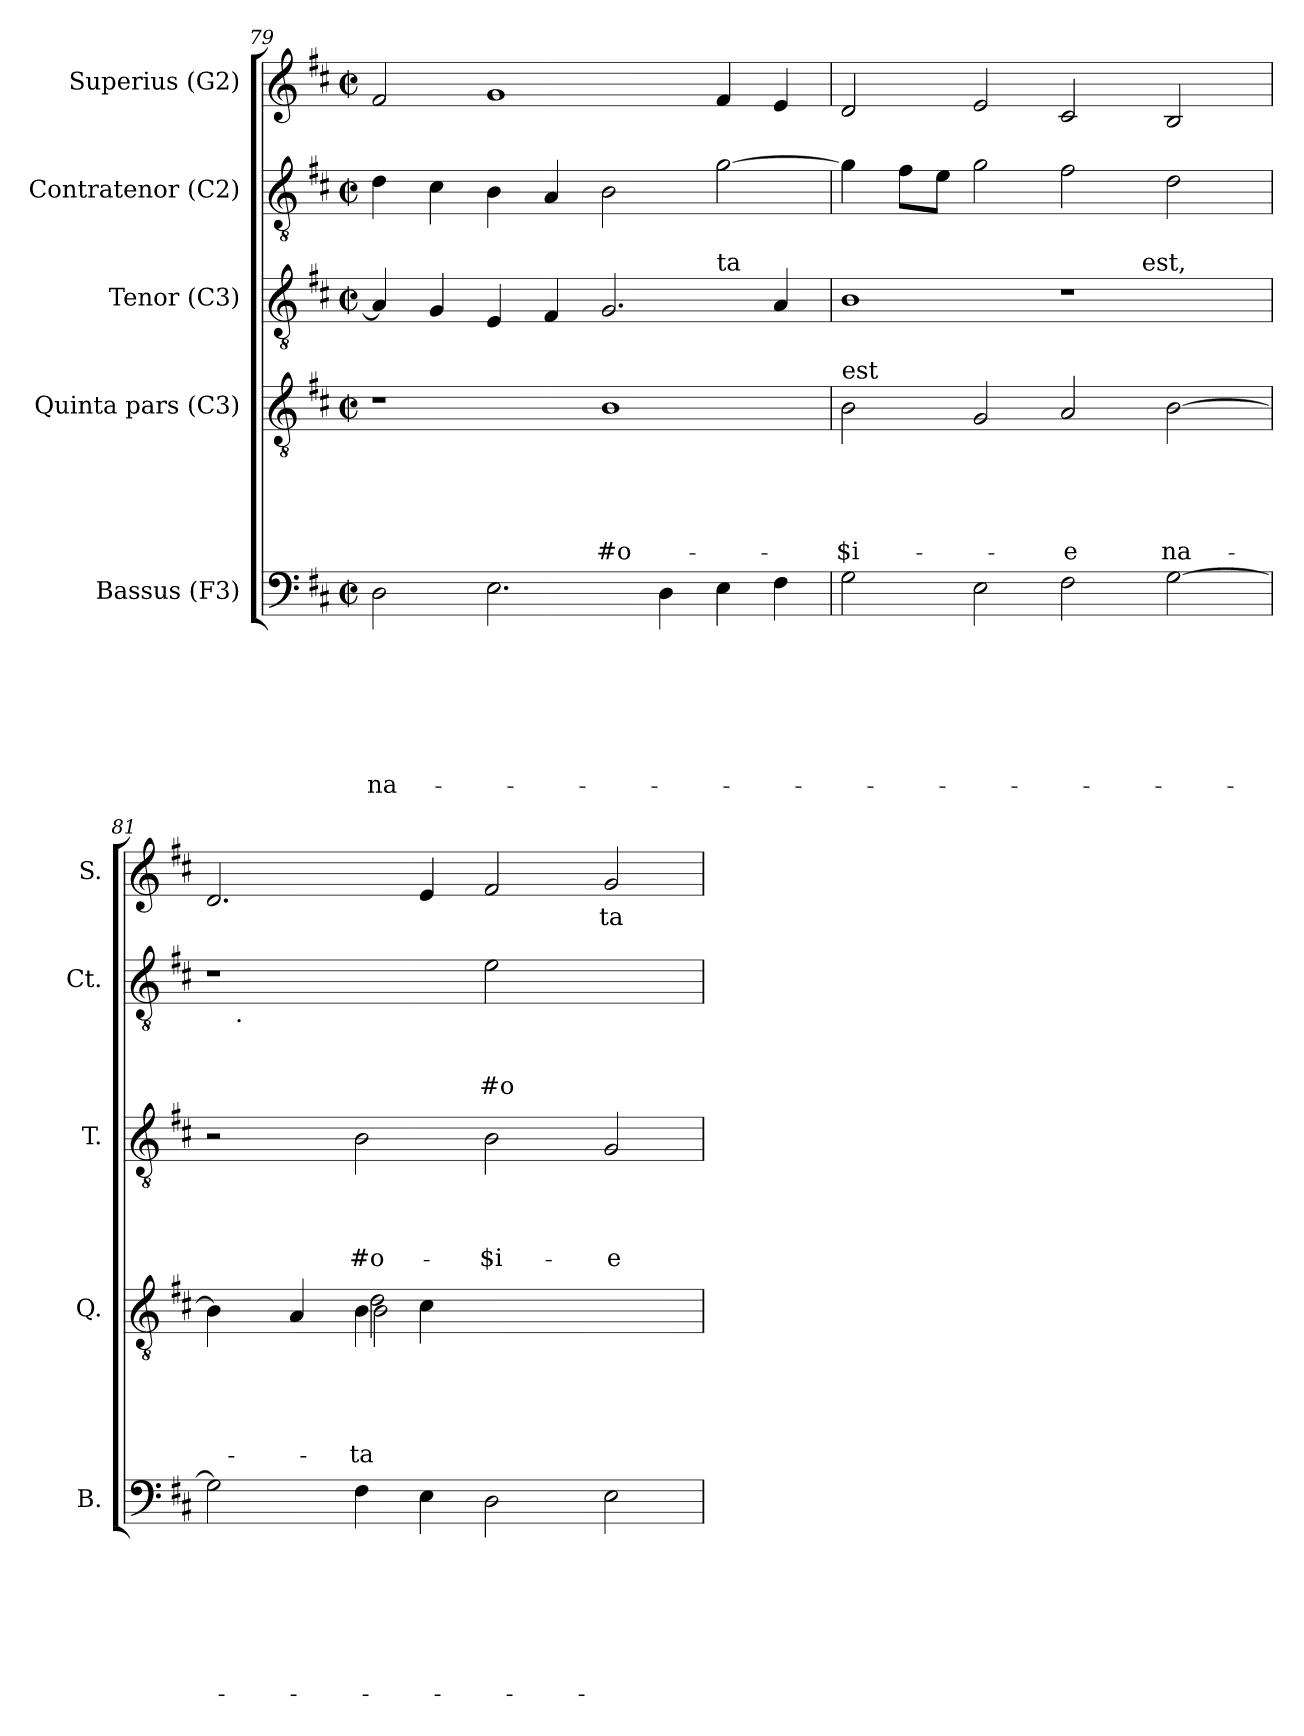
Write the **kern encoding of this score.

**kern	**text	**text	**text	**text	**text	**text	**text	**kern	**text	**text	**text	**text	**text	**kern	**text	**text	**text	**text	**kern	**text	**text	**text	**kern	**text
*part5	*part5	*part5	*part5	*part5	*part5	*part5	*part5	*part4	*part4	*part4	*part4	*part4	*part4	*part3	*part3	*part3	*part3	*part3	*part2	*part2	*part2	*part2	*part1	*part1
*staff5	*staff5	*staff5	*staff5	*staff5	*staff5	*staff5	*staff5	*staff4	*staff4	*staff4	*staff4	*staff4	*staff4	*staff3	*staff3	*staff3	*staff3	*staff3	*staff2	*staff2	*staff2	*staff2	*staff1	*staff1
*I"Bassus (F3)	*	*	*	*	*	*	*	*I"Quinta pars (C3)	*	*	*	*	*	*I"Tenor (C3)	*	*	*	*	*I"Contratenor (C2)	*	*	*	*I"Superius (G2)	*
*I'B.	*	*	*	*	*	*	*	*I'Q.	*	*	*	*	*	*I'T.	*	*	*	*	*I'Ct.	*	*	*	*I'S.	*
*clefF4	*	*	*	*	*	*	*	*clefGv2	*	*	*	*	*	*clefGv2	*	*	*	*	*clefGv2	*	*	*	*clefG2	*
*k[f#c#]	*	*	*	*	*	*	*	*k[f#c#]	*	*	*	*	*	*k[f#c#]	*	*	*	*	*k[f#c#]	*	*	*	*k[f#c#]	*
*D:	*	*	*	*	*	*	*	*D:	*	*	*	*	*	*D:	*	*	*	*	*D:	*	*	*	*D:	*
*M2/2	*	*	*	*	*	*	*	*M2/2	*	*	*	*	*	*M2/2	*	*	*	*	*M2/2	*	*	*	*M2/2	*
*met(c|)	*	*	*	*	*	*	*	*met(c|)	*	*	*	*	*	*met(c|)	*	*	*	*	*met(c|)	*	*	*	*met(c|)	*
=79	=79	=79	=79	=79	=79	=79	=79	=79	=79	=79	=79	=79	=79	=79	=79	=79	=79	=79	=79	=79	=79	=79	=79	=79
!	!	!	!	!	!	!	!LO:LY:b	!	!	!	!	!	!	!	!	!	!	!	!	!	!	!	!	!
*	*	*	*	*	*	*	*	*	*	*	*	*	*	*^	*	*	*	*	*	*	*	*	*	*
2D\	.	.	.	.	.	.	na-	1r	.	.	.	.	.	4A/]	1.ryy	.	.	.	.	4d\	.	.	.	2f#/	.
.	.	.	.	.	.	.	.	.	.	.	.	.	.	4G/	.	.	.	.	.	4c#\	.	.	.	.	.
2.E\	.	.	.	.	.	.	.	.	.	.	.	.	.	4E/	.	.	.	.	.	4B\	.	.	.	1g	.
.	.	.	.	.	.	.	.	.	.	.	.	.	.	4F#/	.	.	.	.	.	4A/	.	.	.	.	.
!	!	!	!	!	!	!	!	!	!	!	!	!	!LO:LY:b	!	!	!	!	!	!	!	!	!	!	!	!
.	.	.	.	.	.	.	.	1B	.	.	.	.	#o-	2.G/	.	.	.	.	.	2B\	.	.	.	.	.
4D\	.	.	.	.	.	.	.	.	.	.	.	.	.	.	.	.	.	.	.	.	.	.	.	.	.
!	!	!	!	!	!	!	!	!	!	!	!	!	!	!	!LO:TX:a:t=ta	!	!	!	!	!	!	!	!	!	!
4E\	.	.	.	.	.	.	.	.	.	.	.	.	.	.	2ryy	.	.	.	.	[>2g\	.	.	.	4f#/	.
4F#\	.	.	.	.	.	.	.	.	.	.	.	.	.	4A/	.	.	.	.	.	.	.	.	.	4e/	.
=80	=80	=80	=80	=80	=80	=80	=80	=80	=80	=80	=80	=80	=80	=80	=80	=80	=80	=80	=80	=80	=80	=80	=80	=80	=80
!	!	!	!	!	!	!	!	!LO:TX:a:t=est	!	!	!	!	!	!	!	!	!	!	!	!	!	!	!	!	!
!	!	!	!	!	!	!	!	!	!	!	!	!	!LO:LY:b	!	!	!	!	!	!	!	!	!	!	!	!
2G\	.	.	.	.	.	.	.	2B\	.	.	.	.	-$i-	1B	1ryy	.	.	.	.	4g\]	.	.	.	2d/	.
.	.	.	.	.	.	.	.	.	.	.	.	.	.	.	.	.	.	.	.	8f#\L	.	.	.	.	.
.	.	.	.	.	.	.	.	.	.	.	.	.	.	.	.	.	.	.	.	8e\J	.	.	.	.	.
2E\	.	.	.	.	.	.	.	2G/	.	.	.	.	.	.	.	.	.	.	.	2g\	.	.	.	2e/	.
!	!	!	!	!	!	!	!	!	!	!	!	!	!LO:LY:b	!	!	!	!	!	!	!	!	!	!	!	!
2F#\	.	.	.	.	.	.	.	2A/	.	.	.	.	-e	1r	4..ryy	.	.	.	.	2f#\	.	.	.	2c#/	.
!	!	!	!	!	!	!	!	!	!	!	!	!	!	!	!LO:TX:a:t=est,	!	!	!	!	!	!	!	!	!	!
.	.	.	.	.	.	.	.	.	.	.	.	.	.	.	2ryy	.	.	.	.	.	.	.	.	.	.
!	!	!	!	!	!	!	!	!	!	!	!	!	!LO:LY:b	!	!	!	!	!	!	!	!	!	!	!	!
[<2G\	.	.	.	.	.	.	.	[<2B\	.	.	.	.	na-	.	.	.	.	.	.	2d\	.	.	.	2B/	.
.	.	.	.	.	.	.	.	.	.	.	.	.	.	.	16ryy	.	.	.	.	.	.	.	.	.	.
*	*	*	*	*	*	*	*	*	*	*	*	*	*	*v	*v	*	*	*	*	*	*	*	*	*	*
!!LO:LB:g=z
=81	=81	=81	=81	=81	=81	=81	=81	=81	=81	=81	=81	=81	=81	=81	=81	=81	=81	=81	=81	=81	=81	=81	=81	=81
*	*	*	*	*	*	*	*	*^	*	*	*	*	*	*	*	*	*	*	*^	*	*	*	*	*
*	*	*	*	*	*	*	*	*	*^	*	*	*	*	*	*	*	*	*	*	*	*	*	*	*	*	*
2G\]	.	.	.	.	.	.	.	4B\]	2ryy	2ryy	.	.	.	.	.	2r	.	.	.	.	1r	16ryy	.	.	.	2.d/	.
!	!	!	!	!	!	!	!	!	!	!	!	!	!	!	!	!	!	!	!	!	!	!LO:TX:b:t=.	!	!	!	!	!
.	.	.	.	.	.	.	.	.	.	.	.	.	.	.	.	.	.	.	.	.	.	1ryy	.	.	.	.	.
.	.	.	.	.	.	.	.	4A/	.	.	.	.	.	.	.	.	.	.	.	.	.	.	.	.	.	.	.
!	!	!	!	!	!	!	!	!	!	!	!	!	!	!	!LO:LY:b	!	!	!	!	!LO:LY:b	!	!	!	!	!	!	!
4F#\	.	.	.	.	.	.	.	4B\	2d\	2B\	.	.	.	.	-ta	2B\	.	.	.	#o-	.	.	.	.	.	.	.
4E\	.	.	.	.	.	.	.	4c#\	.	.	.	.	.	.	.	.	.	.	.	.	.	.	.	.	.	4e/	.
!	!	!	!	!	!	!	!	!	!	!	!	!	!	!	!	!	!	!	!	!LO:LY:b	!	!	!	!	!LO:LY:b	!	!
2D\	.	.	.	.	.	.	.	1ryy	1ryy	1ryy	.	.	.	.	.	2B\	.	.	.	-$i-	2e\	.	.	.	-#o-	2f#/	.
.	.	.	.	.	.	.	.	.	.	.	.	.	.	.	.	.	.	.	.	.	.	2...ryy	.	.	.	.	.
!	!	!	!	!	!	!	!	!	!	!	!	!	!	!	!	!	!	!	!	!LO:LY:b:rj	!	!	!	!	!	!	!LO:LY:b
2E\	.	.	.	.	.	.	.	.	.	.	.	.	.	.	.	2G/	.	.	.	-e	2ryy	.	.	.	.	2g/	-ta
*	*	*	*	*	*	*	*	*v	*v	*v	*	*	*	*	*	*	*	*	*	*	*v	*v	*	*	*	*	*
=	=	=	=	=	=	=	=	=	=	=	=	=	=	=	=	=	=	=	=	=	=	=	=	=
*-	*-	*-	*-	*-	*-	*-	*-	*-	*-	*-	*-	*-	*-	*-	*-	*-	*-	*-	*-	*-	*-	*-	*-	*-
